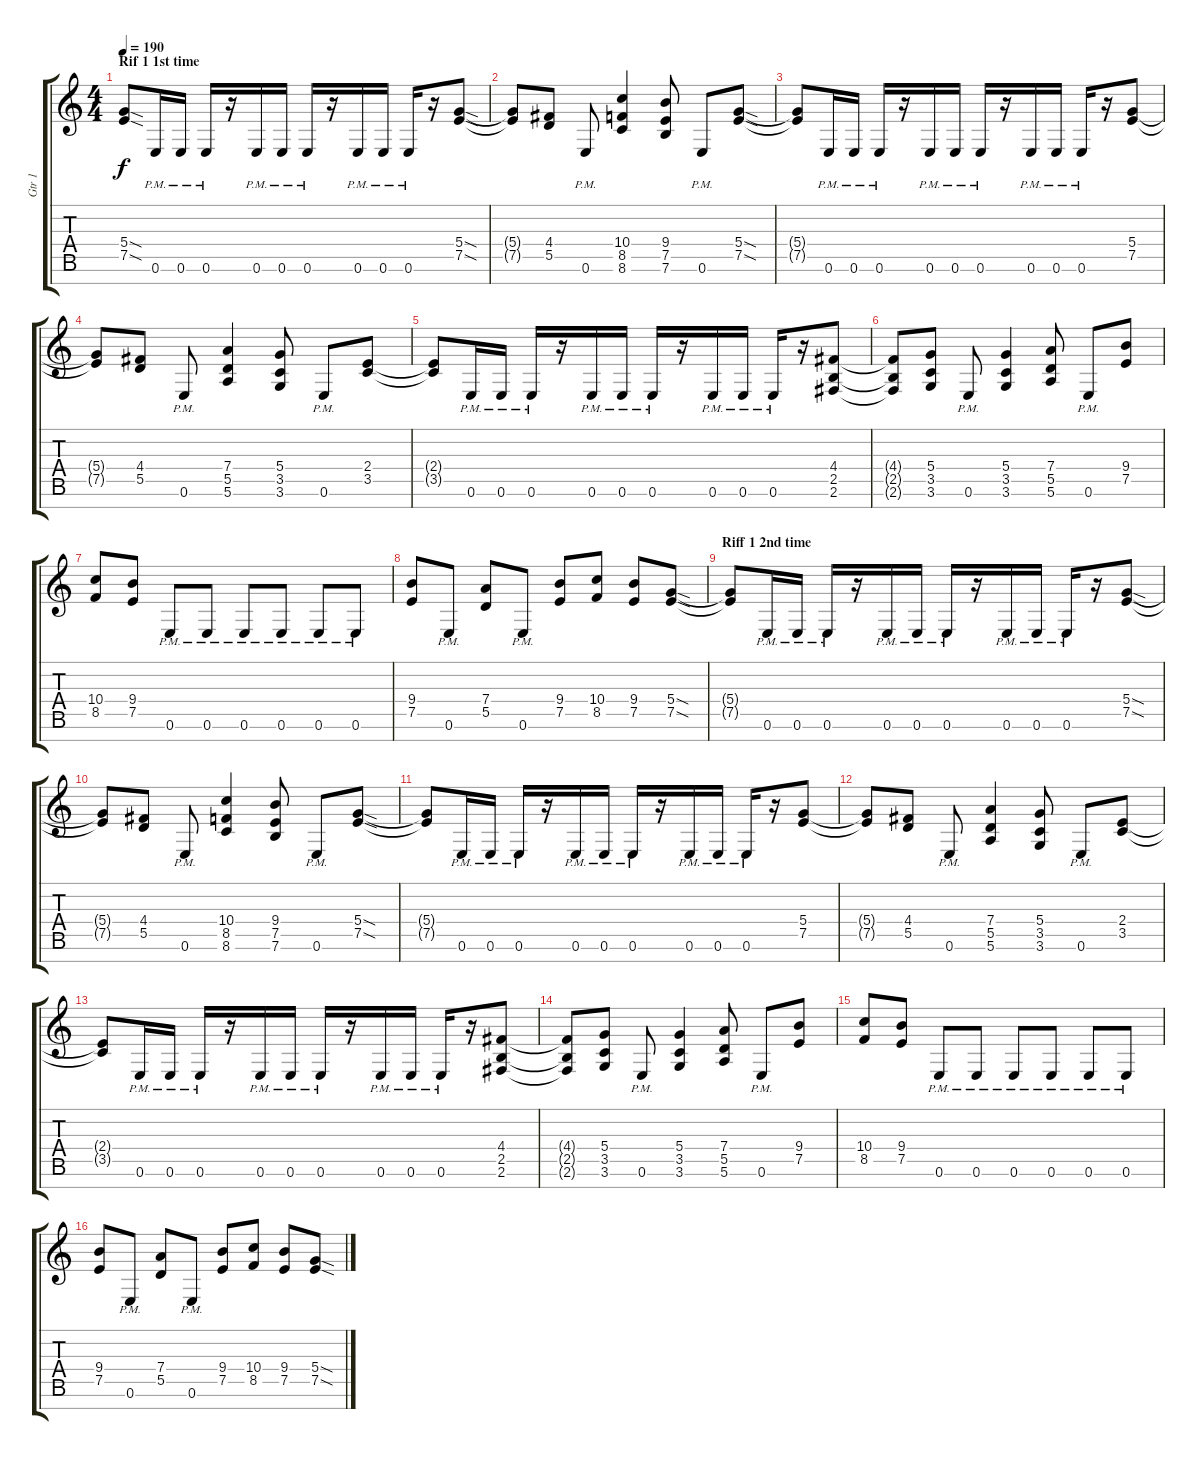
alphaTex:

\track ("Gtr 1" "Gtr 1") {instrument distortionguitar}
\staff {score tabs}
\tuning (E4 B3 G3 D3 A2 E2 B1) {hide}
\ts (4 4)
\section ("" "Rif 1 1st time")
\tempo 190
\clef g2
\ks c
(5.4{sod} 7.5{sod}).8{dy f instrument distortionguitar} 0.6{pm}.16 0.6{pm}.16 0.6{pm}.16 r.16 0.6{pm}.16 0.6{pm}.16 0.6{pm}.16 r.16 0.6{pm}.16 0.6{pm}.16 0.6{pm}.16 r.16 (5.4{sod} 7.5{sod}).8 |
(5.4{t} 7.5{t}).8 (4.4 5.5).8 0.6{pm}.8 (10.4 8.5 8.6).4 (9.4 7.5 7.6).8 0.6{pm}.8 (5.4{sod} 7.5{sod}).8 |
(5.4{t} 7.5{t}).8 0.6{pm}.16 0.6{pm}.16 0.6{pm}.16 r.16 0.6{pm}.16 0.6{pm}.16 0.6{pm}.16 r.16 0.6{pm}.16 0.6{pm}.16 0.6{pm}.16 r.16 (5.4 7.5).8 |
(5.4{t} 7.5{t}).8 (4.4 5.5).8 0.6{pm}.8 (7.4 5.5 5.6).4 (5.4 3.5 3.6).8 0.6{pm}.8 (2.4 3.5).8 |
(2.4{t} 3.5{t}).8 0.6{pm}.16 0.6{pm}.16 0.6{pm}.16 r.16 0.6{pm}.16 0.6{pm}.16 0.6{pm}.16 r.16 0.6{pm}.16 0.6{pm}.16 0.6{pm}.16 r.16 (4.4 2.5 2.6).8 |
(4.4{t} 2.5{t} 2.6{t}).8 (5.4 3.5 3.6).8 0.6{pm}.8 (5.4 3.5 3.6).4 (7.4 5.5 5.6).8 0.6{pm}.8 (9.4 7.5).8 |
(10.4 8.5).8 (9.4 7.5).8 0.6{pm}.8 0.6{pm}.8 0.6{pm}.8 0.6{pm}.8 0.6{pm}.8 0.6{pm}.8 |
(9.4 7.5).8 0.6{pm}.8 (7.4 5.5).8 0.6{pm}.8 (9.4 7.5).8 (10.4 8.5).8 (9.4 7.5).8 (5.4{sod} 7.5{sod}).8 |
\section ("" "Riff 1 2nd time")
(5.4{t} 7.5{t}).8 0.6{pm}.16 0.6{pm}.16 0.6{pm}.16 r.16 0.6{pm}.16 0.6{pm}.16 0.6{pm}.16 r.16 0.6{pm}.16 0.6{pm}.16 0.6{pm}.16 r.16 (5.4{sod} 7.5{sod}).8 |
(5.4{t} 7.5{t}).8 (4.4 5.5).8 0.6{pm}.8 (10.4 8.5 8.6).4 (9.4 7.5 7.6).8 0.6{pm}.8 (5.4{sod} 7.5{sod}).8 |
(5.4{t} 7.5{t}).8 0.6{pm}.16 0.6{pm}.16 0.6{pm}.16 r.16 0.6{pm}.16 0.6{pm}.16 0.6{pm}.16 r.16 0.6{pm}.16 0.6{pm}.16 0.6{pm}.16 r.16 (5.4 7.5).8 |
(5.4{t} 7.5{t}).8 (4.4 5.5).8 0.6{pm}.8 (7.4 5.5 5.6).4 (5.4 3.5 3.6).8 0.6{pm}.8 (2.4 3.5).8 |
(2.4{t} 3.5{t}).8 0.6{pm}.16 0.6{pm}.16 0.6{pm}.16 r.16 0.6{pm}.16 0.6{pm}.16 0.6{pm}.16 r.16 0.6{pm}.16 0.6{pm}.16 0.6{pm}.16 r.16 (4.4 2.5 2.6).8 |
(4.4{t} 2.5{t} 2.6{t}).8 (5.4 3.5 3.6).8 0.6{pm}.8 (5.4 3.5 3.6).4 (7.4 5.5 5.6).8 0.6{pm}.8 (9.4 7.5).8 |
(10.4 8.5).8 (9.4 7.5).8 0.6{pm}.8 0.6{pm}.8 0.6{pm}.8 0.6{pm}.8 0.6{pm}.8 0.6{pm}.8 |
(9.4 7.5).8 0.6{pm}.8 (7.4 5.5).8 0.6{pm}.8 (9.4 7.5).8 (10.4 8.5).8 (9.4 7.5).8 (5.4{sod} 7.5{sod}).8
